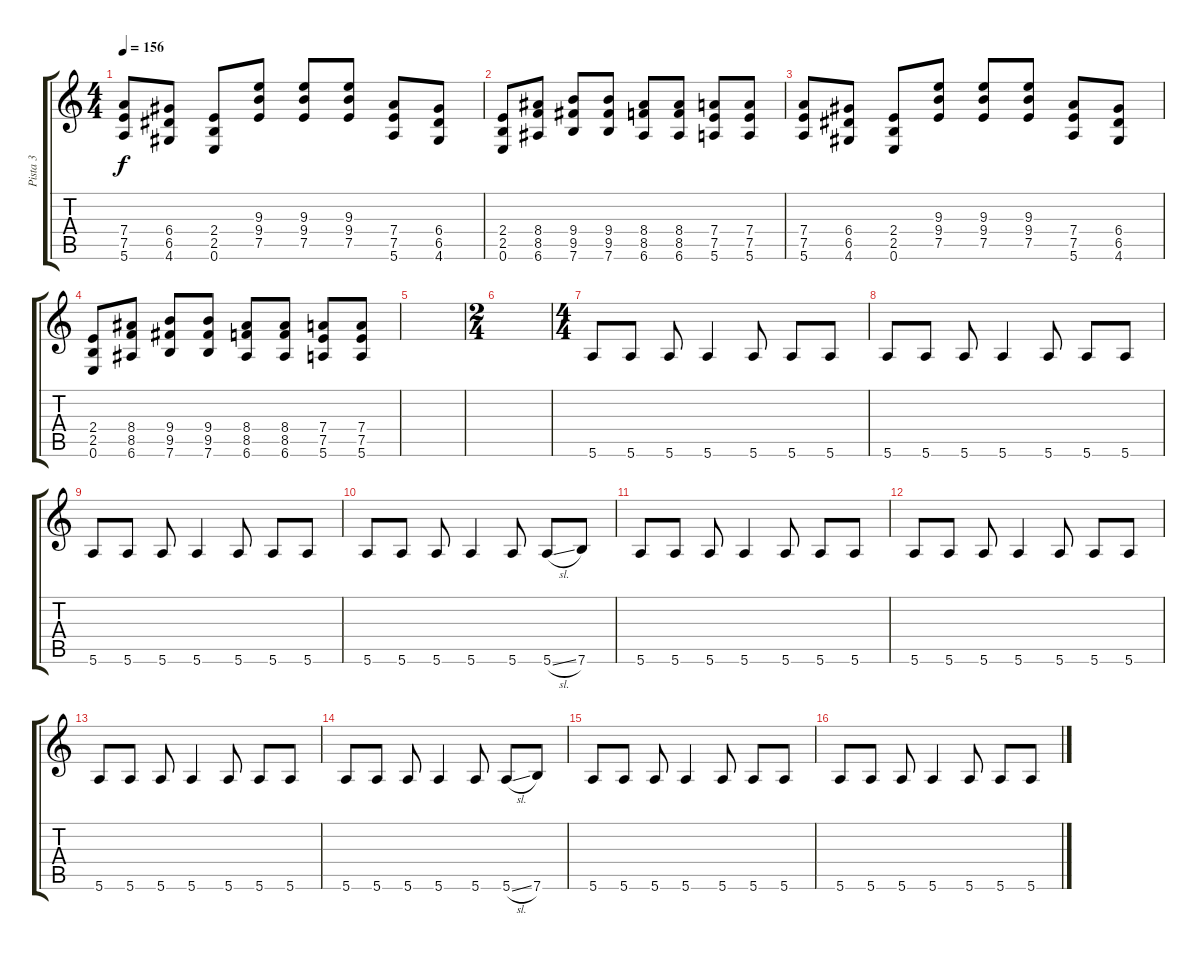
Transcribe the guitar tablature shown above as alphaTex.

\track ("Pista 3" "Pista 3") {instrument overdrivenguitar}
\staff {score tabs}
\tuning (E4 B3 G3 D3 A2 E2) {hide}
\ts (4 4)
\tempo 156
\clef g2
\ks c
(7.4 7.5 5.6).8{dy f} (6.4 6.5 4.6).8 (2.4 2.5 0.6).8 (9.3 9.4 7.5).8 (9.3 9.4 7.5).8 (9.3 9.4 7.5).8 (7.4 7.5 5.6).8 (6.4 6.5 4.6).8 |
(2.4 2.5 0.6).8 (8.4 8.5 6.6).8 (9.4 9.5 7.6).8 (9.4 9.5 7.6).8 (8.4 8.5 6.6).8 (8.4 8.5 6.6).8 (7.4 7.5 5.6).8 (7.4 7.5 5.6).8 |
(7.4 7.5 5.6).8 (6.4 6.5 4.6).8 (2.4 2.5 0.6).8 (9.3 9.4 7.5).8 (9.3 9.4 7.5).8 (9.3 9.4 7.5).8 (7.4 7.5 5.6).8 (6.4 6.5 4.6).8 |
(2.4 2.5 0.6).8 (8.4 8.5 6.6).8 (9.4 9.5 7.6).8 (9.4 9.5 7.6).8 (8.4 8.5 6.6).8 (8.4 8.5 6.6).8 (7.4 7.5 5.6).8 (7.4 7.5 5.6).8 |
|
\ts (2 4)
|
\ts (4 4)
5.6.8 5.6.8 5.6.8 5.6.4 5.6.8 5.6.8 5.6.8 |
5.6.8 5.6.8 5.6.8 5.6.4 5.6.8 5.6.8 5.6.8 |
5.6.8 5.6.8 5.6.8 5.6.4 5.6.8 5.6.8 5.6.8 |
5.6.8 5.6.8 5.6.8 5.6.4 5.6.8 5.6{sl}.8 7.6.8 |
5.6.8 5.6.8 5.6.8 5.6.4 5.6.8 5.6.8 5.6.8 |
5.6.8 5.6.8 5.6.8 5.6.4 5.6.8 5.6.8 5.6.8 |
5.6.8 5.6.8 5.6.8 5.6.4 5.6.8 5.6.8 5.6.8 |
5.6.8 5.6.8 5.6.8 5.6.4 5.6.8 5.6{sl}.8 7.6.8 |
5.6.8 5.6.8 5.6.8 5.6.4 5.6.8 5.6.8 5.6.8 |
5.6.8 5.6.8 5.6.8 5.6.4 5.6.8 5.6.8 5.6.8
